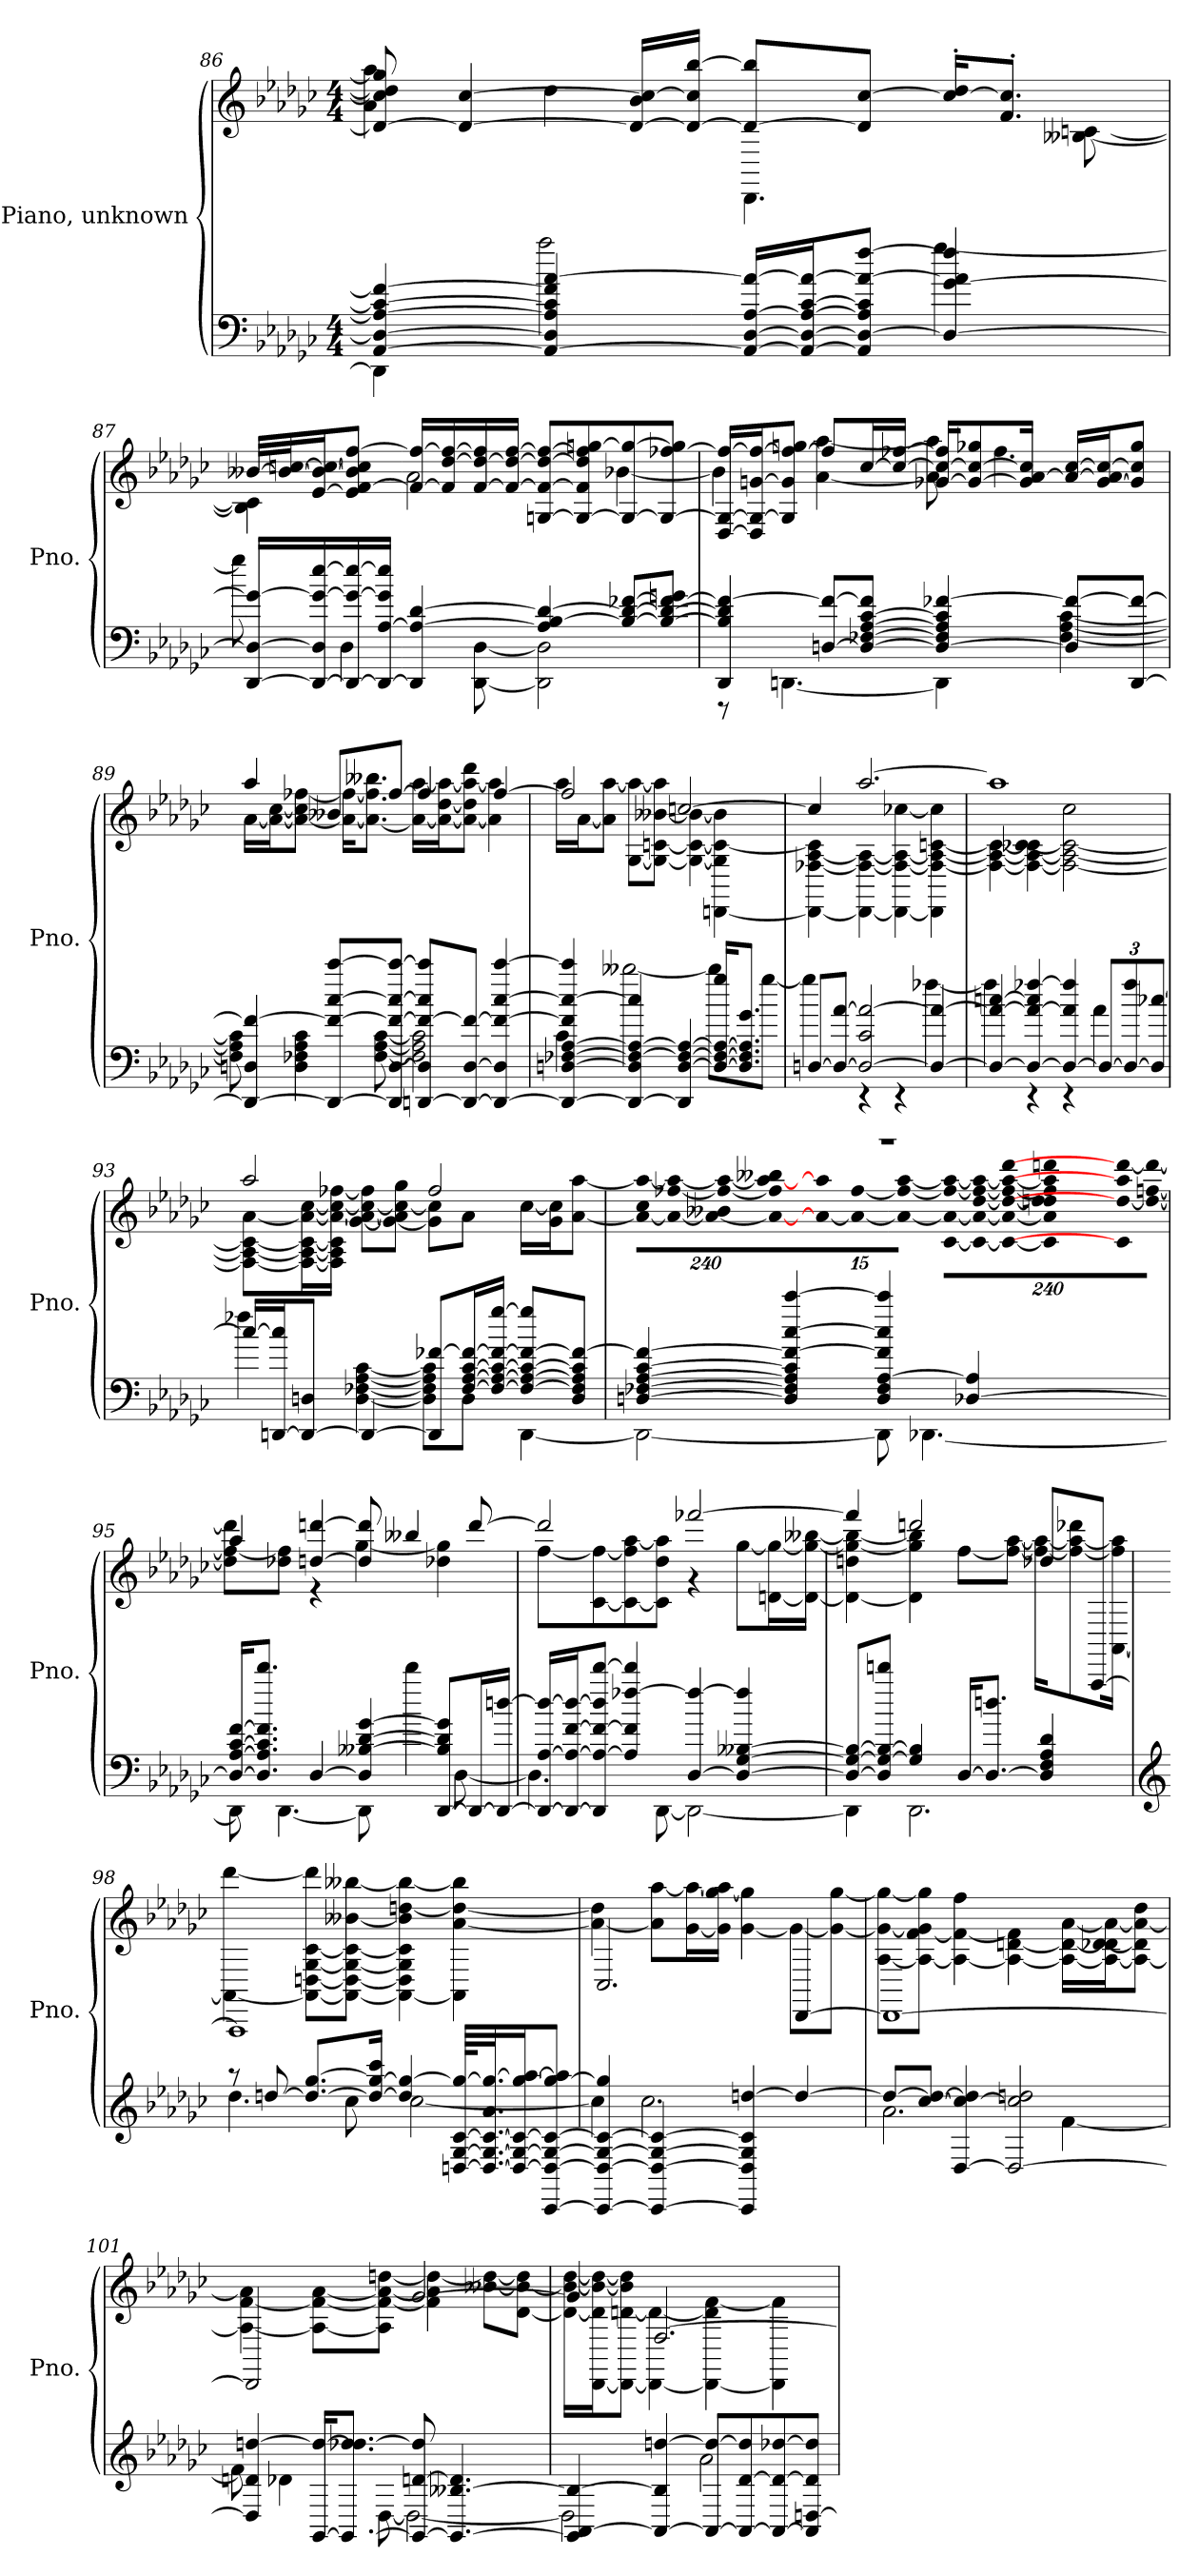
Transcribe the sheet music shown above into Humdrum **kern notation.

**kern	**kern
*part1	*part1
*staff2	*staff1
*I"Piano, unknown	*
*I'Pno.	*
!!LO:LB:g=z
*clefF4	*clefG2
*k[b-e-a-d-g-c-]	*k[b-e-a-d-g-c-]
*M4/4	*M4/4
=86	=86
*^	*^
[4AA-/ 4D-/_ 4A-/_ 4c-/_ 4f/_	4DD-\]	8d-/_ 8cc-/] 8dd-/] 8gg-/]	4a-\ 4aa-\
.	.	4d-/_ [4cc-/	.
4AA-/_ 4D-/] 4A-/] 4c-/] 4f/] [4a-/	2aa-\	.	4dd-\
.	.	16d-/_ 16b-/ 16cc-/_LL	.
.	.	16d-/_ 16cc-/] [16bb-/JJ	.
16AA-/_ [16D-/ [16A-/ 16a-/_LL	.	8d-/_ 8bb-/]L	4.DD-\
16AA-/_ 16D-/_ 16A-/_ [16c-/ 16a-/_J	.	.	.
8AA-/] 8D-/_ 8A-/] 8c-/] 8a-/_ [8ff/J	.	8d-/] [8cc-/J	.
4D-/_ [4g-/ 4a-/] 4ff/]	[4gg-\	16cc-/_' 16dd-/'KL	.
.	.	8.f/' 8.cc-/]'J	.
.	.	.	[8B--X\ [8cn\
!!LO:PB:g=z	!!
=87	=87	=87	=87
[16DD-/ 16D-/_ 16g-/_LL	8gg-\]	[32b--X/LLL	4B--\] 4c\]
.	.	32b--/_ [32ccn/J	.
16DD-/_ 16D-/] 16g-/_ [16ee-/	.	[16e-/ 16b--/_ 16cc/_J	.
16DD-/_ 16g-/_ 16ee-/_	4D-\	8e-/] [8f/ 8b--/] 8cc/] [8ff/J	.
16DD-/_ [16A-/ 16g-/] 16ee-/]JJ	.	.	.
4DD-/] 4A-/_ [4d-/	.	16f/_ 16ff/_LL	2a-\
.	.	16f/] [16dd-/ 16ff/_	.
.	[8DD-\ [8D-\	[16f/ 16dd-/_ 16ff/]	.
.	.	16f/_ 16dd-/_ [16ff/JJ	.
4A-/] [4B-/ 4d-/_	2DD-\] 2D-\]	[8Gn/ 8f/_ 8dd-/_ 8ff/_L	.
.	.	8G/_ 8f/] 8dd-/] 8ff/] [8ggn/	.
8B-/_ 8d-/_ [8f-X/L	.	8G/_ 8gg/_	[4b-X\
8B-/_ 8d-/_ 8f-/_ 8gn/J	.	8G/_ [8ff-X/ 8gg/]J	.
!!LO:LB:g=z	!!
=88	=88	=88	=88
4DD-/ 4B-/] 4d-/] 4f-/_	8r	[16D-/ 16G/_ 16ff-/_LL	4b-\]
.	.	16D-/] 16G/_ [16gn/ 16ff-/_J	.
.	[4.DDn\	8G/] 8g/] 8ff-/_ 8ggn/J	.
[8Dn/ 8f-/_L	.	8ff-/L]	[4a-\ [4aa-\
8D/_ [8F-X/ [8A-/ [8c-/ 8f-/]J	.	[16cc-/L	.
.	.	16cc-/_ [16ff-X/JJ	.
4D/_ 4F-/] 4A-/] 4c-/] [4f-X/	4DD\]	[16g-X/ 16cc-/_ 16ff-/]KL	8a-\] 8aa-\]
.	.	8g-/_ 8cc-/_ 8gg-X/	.
.	.	.	4.ff-\
.	.	16g-/] [16a-/ 16cc-/]Jk	.
8D/] 8f-/_L	[4F-\ [4A-\ [4c-\	16a-/_ [16cc-/LL	.
.	.	[16g-/ 16a-/] 16cc-/_J	.
[8DD/ 8f-/_J	.	8g-/] 8cc-/] 8gg-/J	.
=89	=89	=89	=89
4DD/_ 4Dn/ 4f-/_	8F-\] 8A-\] 8c-\]	4aa-/	[16a-\LL
.	.	.	16a-\_ [16cc-\J
.	4D\ 4F-X\ 4A-\ 4c-\	.	8a-\_ 8cc-\] [8ff-X\J
8DD/_ 8f-/_ [8cc-/ [8ccc-/L	.	8b--X/L	16a-\_ 16ff-\_KL
.	.	.	8.a-\_ 8.ff-\] 8.bb--X\J
8DD/] [8D/ 8f-/_ 8cc-/_ 8ccc-/_J	[8F-\ [8A-\ [8c-\	[8ff-/J	.
[8DDn/ 8D/] 8f-/_ 8cc-/] 8ccc-/]L	2F-\] 2A-\] 2c-\]	4ff-/]	16a-\_ [16aa-\LL
.	.	.	16a-\_ [16dd-\ 16aa-\_J
8DD/_ [8D/ 8f-/_J	.	.	8a-\_ 8dd-\] 8aa-\_ 8ddd-\J
4DD/_ 4D/] 4f-/_ [4cc-/ [4ccc-/	.	[4ff-/	4a-\] 4aa-\]
!!LO:LB:g=z	!!
=90	=90	=90	=90
4DD/_ [4Dn/ [4F-X/ [4A-/ 4f-/] 4cc-/_ 4ccc-/]	4c-\	2ff-/]	16aa-\LL
.	.	.	[16a-\J
.	.	.	8a-\] [8aa-\J
4DD/_ 4D/] 4F-/_ 4A-/_ 4cc-/]	[2bb--X\	.	[8G-\ 8aa-\_L
.	.	.	8G-\_ [8cn\ [8b--X\ 8aa-\]J
4DD/] [4D/ 4F-/_ 4A-/_	.	[2ccn/	4G-\_ 4c\_ 4b--\_
16D/_ 16F-/_ 16A-/_ 16gg-/KL	8bb--\L]	.	[4DDn\ 4G-\] 4c\_ 4b--\]
8.D/] 8.F-/] 8.A-/] 8.g-/J	.	.	.
.	[8gg-\J	.	.
=91	=91	=91	=91
[8Dn/L	4gg-\]	4cc/]	4DD\_ [4F-X\ [4A-\ 4c\]
8D/_ [8a-/J	.	.	.
2D/_ 2c-/ 2a-/_	4r	[2.aa-/	4DD\_ 4F-\_ 4A-\_
.	4r	.	4DD\_ 4F-\_ 4A-\_ [4cc-X\
4D/_ 4a-/_	[4ff-X\	.	4DD\] 4F-\_ 4A-\_ [4cn\ 4cc-\]
=92	=92	=92	=92
4D/_ 4a-/_ [4ccn/	4ff-\]	1aa-]	4F-\_ 4A-\_ 4c\_
4D/_ 4a-/_ 4cc/] [4ff-X/	4r	.	4F-\_ 4A-\_ [4c-X\ 4c\]
4D/_ 4a-/] 4ff-/]	4r	.	2F-\_ 2A-\_ 2c-\_ 2cc-\
*Xbrackettup	*	*	*
12D/L_	4a-\	.	.
12D/_ 12ff-/	.	.	.
12D/] [12cc-X/J	.	.	.
!!LO:LB:g=z	!!
=93	=93	=93	=93
16cc-/LL_	4ff-X\	2aa-/	8F-\_ 8A-\_ 8c-\_ [8a-\L
[16DDn/ 16cc-/]J	.	.	.
8DD/_ 8Dn/J	.	.	16F-\_ 16A-\_ 16c-\_ 16a-\_ [16cc-\L
.	.	.	16F-\] 16A-\] 16c-\] 16a-\_ 16cc-\_ [16ff-X\JJ
4DD/_	[4D\ [4F-X\ [4A-\ [4c-\	.	[8g-\ 8a-\_ 8cc-\_ 8ff-\]L
.	.	.	8g-\_ 8a-\] 8cc-\_ 8gg-\J
8DD/] [8f-X/L	8D\] 8F-\] 8A-\] 8c-\]L	2ff-/	8g-\] 8cc-\]L
[16F-/ [16A-/ [16c-/ 16f-/_L	8D\J	.	8a-\J
16F-/_ 16A-/_ 16c-/_ 16f-/_ [16gg-/JJ	.	.	.
8F-/_ 8A-/_ 8c-/_ 8f-/_ 8gg-/]L	[4DD\	.	[16cc-\LL
.	.	.	16g-\ 16cc-\]J
8D/ 8F-/] 8A-/] 8c-/] 8f-/_J	.	.	[8a-\ [8aa-\J
!!LO:LB:g=z	!!
=94	=94	=94	=94
*	*	*	*Xbrackettup
!	!	!	!LO:N:vis=16
[4Dn/ [4F-X/ [4A-/ [4c-/ 4f-/_	2DD\_	1r	1920%137a-\_ 1920%137cc-\ 1920%137aa-\_LL
!	!	!	!LO:N:vis=16
.	.	.	1920%137a-\_ [1920%137ff-X\ 1920%137aa-\_
!	!	!	!LO:N:vis=16
.	.	.	1920%137a-\_ 1920%137b--X\ 1920%137ff-\_ 1920%137aa-\_
!	!	!	!LO:N:vis=16
.	.	.	1920%137a-\_ 1920%137ff-\] 1920%137aa-\_ 1920%137bb--X\
4D/] 4F-/] 4A-/] 4c-/] 4f-/_ [4cc-/ [4ccc-/	.	.	.
.	.	.	1920ryy
!	!	!	!LO:N:vis=16
.	.	.	1920%137a-\_ 1920%137aa-\]
!	!	!	!LO:N:vis=16
.	.	.	1920%137a-\_ [1920%137ff-\
!	!	!	!LO:N:vis=16
.	.	.	1920%137a-\_ 1920%137ff-\_ [1920%137aa-\JJ
!	!	!	!LO:N:vis=16
4D/ 4F-/ [4A-/ 4f-/] 4cc-/] 4ccc-/]	8DD\]	.	[1920%137c-\ 1920%137a-\_ 1920%137ff-\_ 1920%137aa-\_LL
!	!	!	!LO:N:vis=16
.	.	.	1920%137c-\_ 1920%137a-\_ [1920%137dd-\ 1920%137ff-\_ 1920%137aa-\_
.	[4.DD-X\	.	.
!	!	!	!LO:N:vis=16
.	.	.	1920%137c-\_ 1920%137a-\_ 1920%137dd-\_ 1920%137ff-\_ 1920%137aa-\_ 1920%137ddd-\J
!	!	!	!LO:N:vis=8
.	.	.	960%137c-\_ 960%137a-\] 960%137dd-\] [960%137ddn\ 960%137ff-\] 960%137aa-\_ [960%137dddn\
[4D-X/ 4A-/]	.	.	.
.	.	.	1920ryy
!	!	!	!LO:N:vis=16
.	.	.	1920%137c-\] 1920%137dd\_ 1920%137aa-\] 1920%137ddd\_L
!	!	!	!LO:N:vis=16
.	.	.	1920%137dd\_ [1920%137ffn\ 1920%137ddd\_JJ
=95	=95	=95	=95
16D-/_ [16A-/ [16c-/ [16f/KL	8DD-\]	4aa-/	8dd\] 8ff\_ 8ddd\]L
8.D-/] 8.A-/] 8.c-/] 8.f/] 8.ddd-/J	.	.	.
.	[4.DD-\	.	8dd-X\ 8ff\]J
[4D-/	.	[4ddn/ [4dddn/	4r
4D-/] [4B--X/ [4d-/ [4g-/	8DD-\]	8dd/] 8ddd/]	[4gg-\
.	4ddd-\	4bb--X/	.
[8DD-/ 8B--/] 8d-/] 8g-/]L	.	.	4dd-X\ 4gg-\]
16DD-/L_	[8D-\	[8ddd/	.
16DD-/_ [16ddn/JJ	.	.	.
!!LO:LB:g=z	!!
=96	=96	=96	=96
16DD-/_ [16A-/ 16dd/_LL	4.D-\]	2ddd/]	[8ff\L
16DD-/_ 16A-/_ [16f/ 16dd/_J	.	.	.
8DD-/] 8A-/_ 8f/_ 8dd/] [8ddd-/J	.	.	[8c-\ 8ff\_
4A-/] 4f/] [4ff-X/ 4ddd-/]	.	.	8c-\_ 8ff\] [8aa-\
.	[8DD-\	.	8c-\] 8dd-\ 8aa-\]J
[4D-/ 4ff-/_	2DD-\_	[2fff-X/	4r
4D-/_ [4G-/ [4B--X/ 4ff-/]	.	.	[8gg-\L
.	.	.	[16dn\ 16gg-\_L
.	.	.	16d\_ 16gg-\_ [16bb--X\JJ
=97	=97	=97	=97
8D-/_ 8G-/_ 8B--/_L	4DD-\]	4fff-/]	4d\_ 4ddn\ 4gg-\_ 4bb--\_
8D-/] 8G-/_ 8B--/_ 8dddn/J	.	.	.
4G-/] 4B--/]	2.DD-\	2dddn/	4d\] 4gg-\] 4bb--\]
[16D-/KL	.	.	[8ff\L
8.D-/_ 8.ddn/J	.	.	.
.	.	.	8ff\_ [8aa-\J
4D-/] 4F/ 4A-/ 4d-/	.	8dd-X/L	16ff\_ 16aa-\_KL
.	.	.	8ff\_ 8aa-\_ 8ddd-X\
.	.	[8AAA-/J	.
.	.	.	[16AA-\ 16ff\] 16aa-\]Jk
!!LO:PB:g=z	!!
=98	=98	=98	=98
*clefG2	*	*	*
8r	4.dd-\	1AAA-]	4AA-\_ [4ddd-\
[8ddn/	.	.	.
8.dd/_ [8.gg-/L	.	.	8AA-\_ [8Dn\ [8G-\ [8c-\ 8ddd-\]L
.	8cc-\	.	8AA-\_ 8D\_ 8G-\_ 8c-\_ [8b--X\ [8bb--X\J
16dd/_ 16gg-/_ 16ccc-/Jk	.	.	.
4dd/] 4gg-/_	[2cc-\	.	4AA-\_ 4D\] 4G-\] 4c-\] 4b--\] [4ddn\ 4bb--\_
[64Dn/ [64G-/ [64c-/ 64gg-/_KLLL	.	.	4AA-\] [4a-\ 4dd\_ 4bb--\]
32.D/_ 32.G-/_ 32.c-/_ 32.a-/ 32.gg-/_J	.	.	.
16D/_ 16G-/_ 16c-/_ 16gg-/_ [16aa-/J	.	.	.
[8CC-/ 8D/_ 8G-/_ 8c-/_ 8gg-/_ 8aa-/]J	.	.	.
=99	=99	=99	=99
4CC-/_ 4D/_ 4G-/_ 4c-/_ 4gg-/]	4cc-\]	2.C-/	4a-\_ 4dd\]
4CC-/_ 4D/_ 4G-/_ 4c-/_	2.cc-\	.	8a-\] [8aa-\L
.	.	.	[16g-\ 16aa-\_L
.	.	.	16g-\] [16gg-\ 16aa-\]JJ
4CC-/] 4D/] 4G-/] 4c-/] [4ddn/	.	.	[4g-\ 4gg-\]
4dd/_	.	[4DD-/	8g-\L_
.	.	.	8g-\_ [8gg-\J
!!LO:LB:g=z	!!
=100	=100	=100	=100
8dd/L_	2.a-\	1DD-_	[8A-\ 8g-\_ 8gg-\_L
[8cc-/ 8dd/_J	.	.	8A-\_ [8f\ 8g-\] 8gg-\]J
[4D-/ 4cc-/_ 4dd/]	.	.	4A-\_ 4f\_ 4ff\
2D-/_ 2cc-/] 2ddn/	.	.	4A-\_ [4dn\ 4f\]
.	[4f\	.	16A-\_ 16d\_ [16a-\LL
.	.	.	16A-\_ [16d-X\ 16d\] 16a-\_J
.	.	.	8A-\_ 8d-\] 8a-\_ 8dd-\J
=101	=101	=101	=101
4D-/] 4dn/ [4ddn/	8f\]	2DD-/]	4A-\_ [4f\ 4a-\]
.	4d-X\	.	.
[16GG-/ 16dd/_KL	.	.	8A-\_ 8f\_ [8a-\L
8.GG-/_ [8.dd-X/ 8.dd/]J	.	.	.
.	[8D-\	.	8A-\] 8f\_ 8a-\_ [8ddn\J
8GG-/_ [8dn/ 8dd-/]	2D-\_	[2g-/	4f\] 4a-\] 4dd\_
4.GG-/_ [4.B--X/ 4.d/]	.	.	.
.	.	.	[8b--X\ 8dd\_L
.	.	.	[8d-\ 8b--\_ 8dd\]J
!!LO:LB:g=z	!!
=102	=102	=102	=102
4GG-/] [4AA-/ 4B--/_	2D-\]	4g-/]	16d-\_ 16b--\_ [16dd-\LL
.	.	.	[16DD-\ 16d-\] 16b--\_ 16dd-\_J
.	.	.	8DD-\_ [8dn\ 8b--\] 8dd-\]J
4AA-/_ 4B--/] [4ddn/	.	[2.F/	4DD-\_ 4d\_
8AA-/_ 8dd/_L	2a-\	.	4DD-\_ 4d\] [4f\
8AA-/_ [8d-/ 8dd/]	.	.	.
8AA-/_ 8d-/_ [8dd-X/	.	.	4DD-\] 4f\]
8AA-/] [8Dn/ 8d-/] 8dd-/]J	.	.	.
*v	*v	*	*
*	*v	*v
=	=
*-	*-
